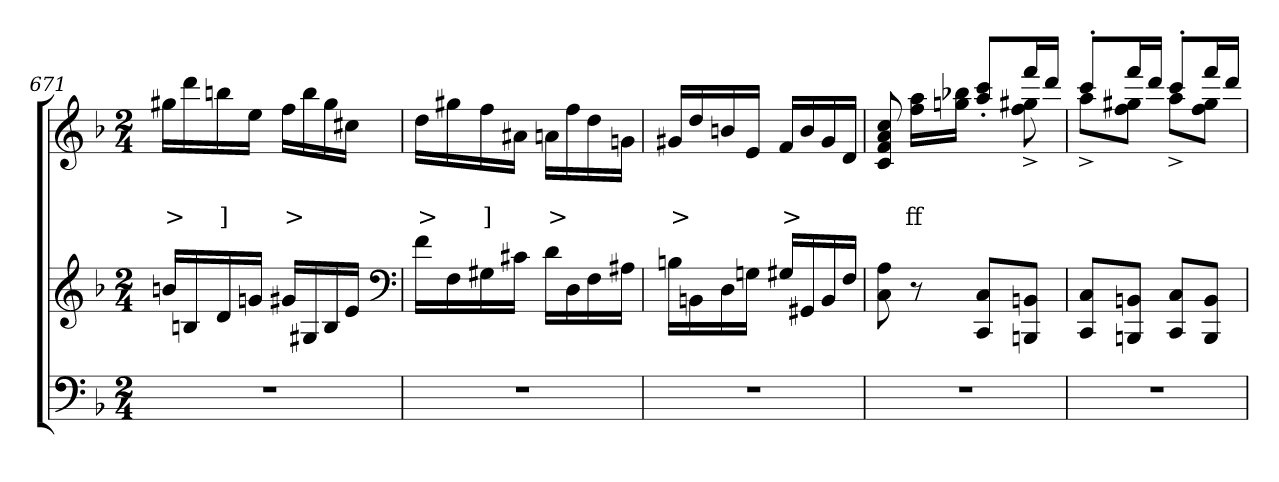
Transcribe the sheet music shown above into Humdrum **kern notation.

**kern	**kern	**kern	**text	**text
*part3	*part2	*part1	*part1	*part1
*staff3	*staff2	*staff1	*staff1	*staff1
*clefF4	*clefG2	*clefG2	*	*
*k[b-]	*k[b-]	*k[b-]	*	*
*M2/4	*M2/4	*M2/4	*	*
=671	=671	=671	=671	=671
2r	16bnLL	16gg#XLL	.	>
.	16Bn	16ddd	.	.
.	16d	16bbn	.	]
.	16gnJJ	16eeJJ	.	.
.	16g#XLL	16ffLL	.	>
.	16G#	16bb	.	.
.	16B	16gg#	.	.
.	16eJJ	16cc#XJJ	.	.
*	*clefF4	*	*	*
=672	=672	=672	=672	=672
2r	16fLL	16ddLL	.	>
.	16F	16gg#X	.	.
.	16G#X	16ff	.	]
.	16c#XJJ	16a#XJJ	.	.
.	16dLL	16anLL	.	>
.	16D	16ff	.	.
.	16F	16dd	.	.
.	16A#XJJ	16gnJJ	.	.
=673	=673	=673	=673	=673
2r	16BnLL	16g#XLL	.	>
.	16BBn	16dd	.	.
.	16D	16bn	.	.
.	16GnJJ	16eJJ	.	.
.	16G#XLL	16fLL	.	>
.	16GG#	16b	.	.
.	16BB	16g#	.	.
.	16FJJ	16dJJ	.	.
=674	=674	=674	=674	=674
*	*	*^	*	*
2r	8A 8C	8cc 8a 8f 8c	8ryy	.	.
.	8r	8ryy	16aa 16ffLL	.	ff
.	.	.	16bb-X 16ggnJJ	.	.
.	8C 8CCL	8ccc'> 8aa'>L	8ryy	.	.
.	8BBn 8BBBnJ	16fffL	8gg#X^> 8ff^>	.	.
.	.	16dddJJ	.	.	.
=675	=675	=675	=675	=675	=675
2r	8C 8CCL	8ccc'>L	8aa^>L	.	.
.	8BBn 8BBBnJ	16fffL	8gg#X 8ffJ	.	.
.	.	16dddJJ	.	.	.
.	8C 8CCL	8ccc'>L	8aa^>L	.	.
.	8BB 8BBBJ	16fffL	8gg# 8ffJ	.	.
.	.	16dddJJ	.	.	.
*	*	*v	*v	*	*
=	=	=	=	=
*-	*-	*-	*-	*-
